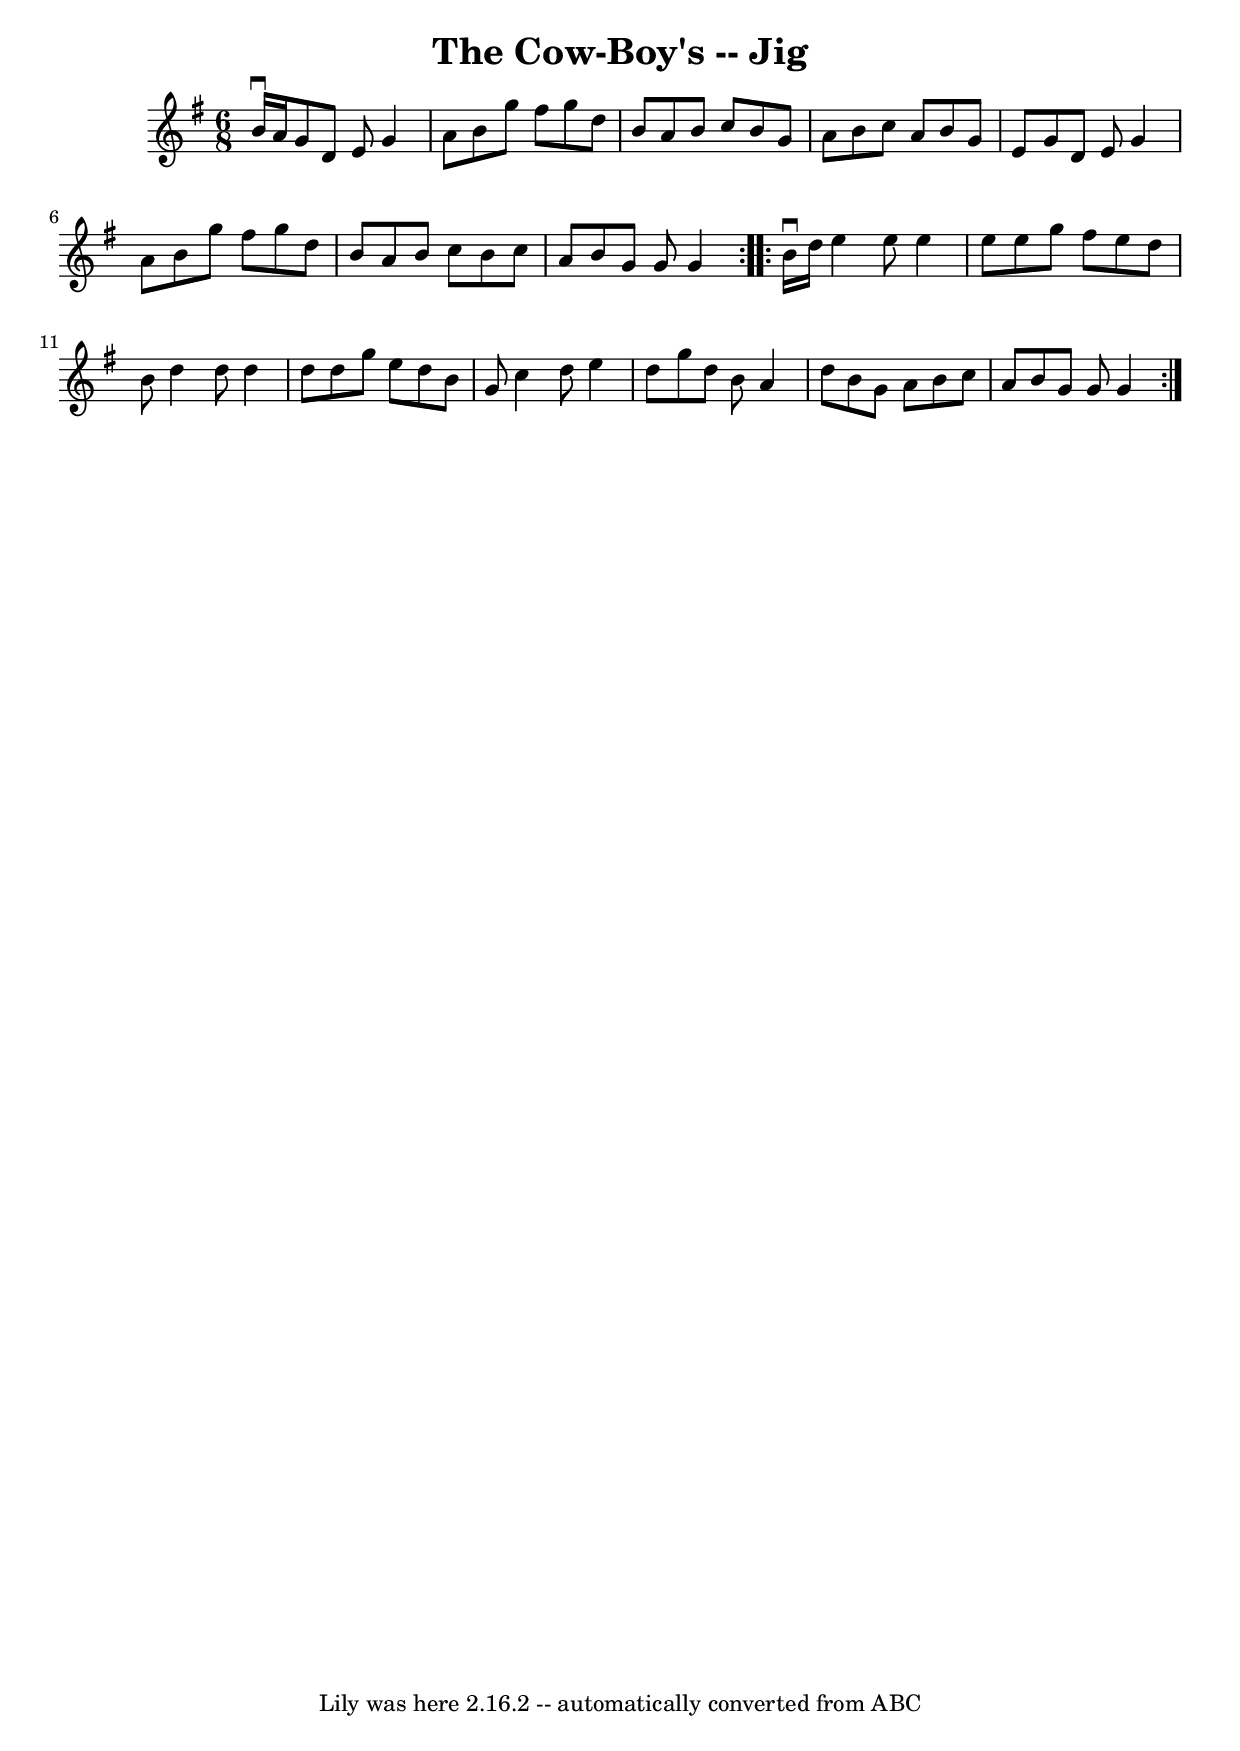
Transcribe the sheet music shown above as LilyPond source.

\version "2.16.2"
\include "Mammoth.ily"
\header {
  %% book = "Ryan's Mammoth Collection"
  crossRefNumber = "1"
  footnotes = "\\\\84 427"
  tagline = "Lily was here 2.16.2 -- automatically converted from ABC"
  title = "The Cow-Boy's -- Jig"

}
voicedefault =  {



  \repeat volta 2 {

    \time 6/8 
    \key g \major
 b'16^\downbow a'16  |
    g'8 d'8 e'8 
    g'4 a'8    |
    b'8 g''8 fis''8 g''8 d''8 b'8    
    |
    a'8 b'8 c''8 b'8 g'8 a'8    |
    b'8 c''8    
    a'8 b'8 g'8 e'8    |
    g'8 d'8 e'8 g'4 a'8    
    |
    b'8 g''8 fis''8 g''8 d''8 b'8    |
    a'8    
    b'8 c''8 b'8 c''8 a'8    |
    b'8 g'8 g'8 g'4  
  }     

  \repeat volta 2 {
    b'16^\downbow d''16  |
    e''4 e''8 e''4   
    e''8    |
    e''8 g''8 fis''8 e''8 d''8 b'8    |
    
    d''4 d''8 d''4 d''8    |
    d''8 g''8 e''8 d''8 b'8  
    g'8    |
    c''4 d''8 e''4 d''8    |
    g''8 d''8   
    b'8 a'4 d''8    |
    b'8 g'8 a'8 b'8 c''8 a'8    
    |
    b'8 g'8 g'8 g'4  
  }   

}

\score{
  <<

    \context Staff="default"
    {
      \voicedefault 
      
    }

  >>
  \layout {
    
  }
  \midi {
  }

}
